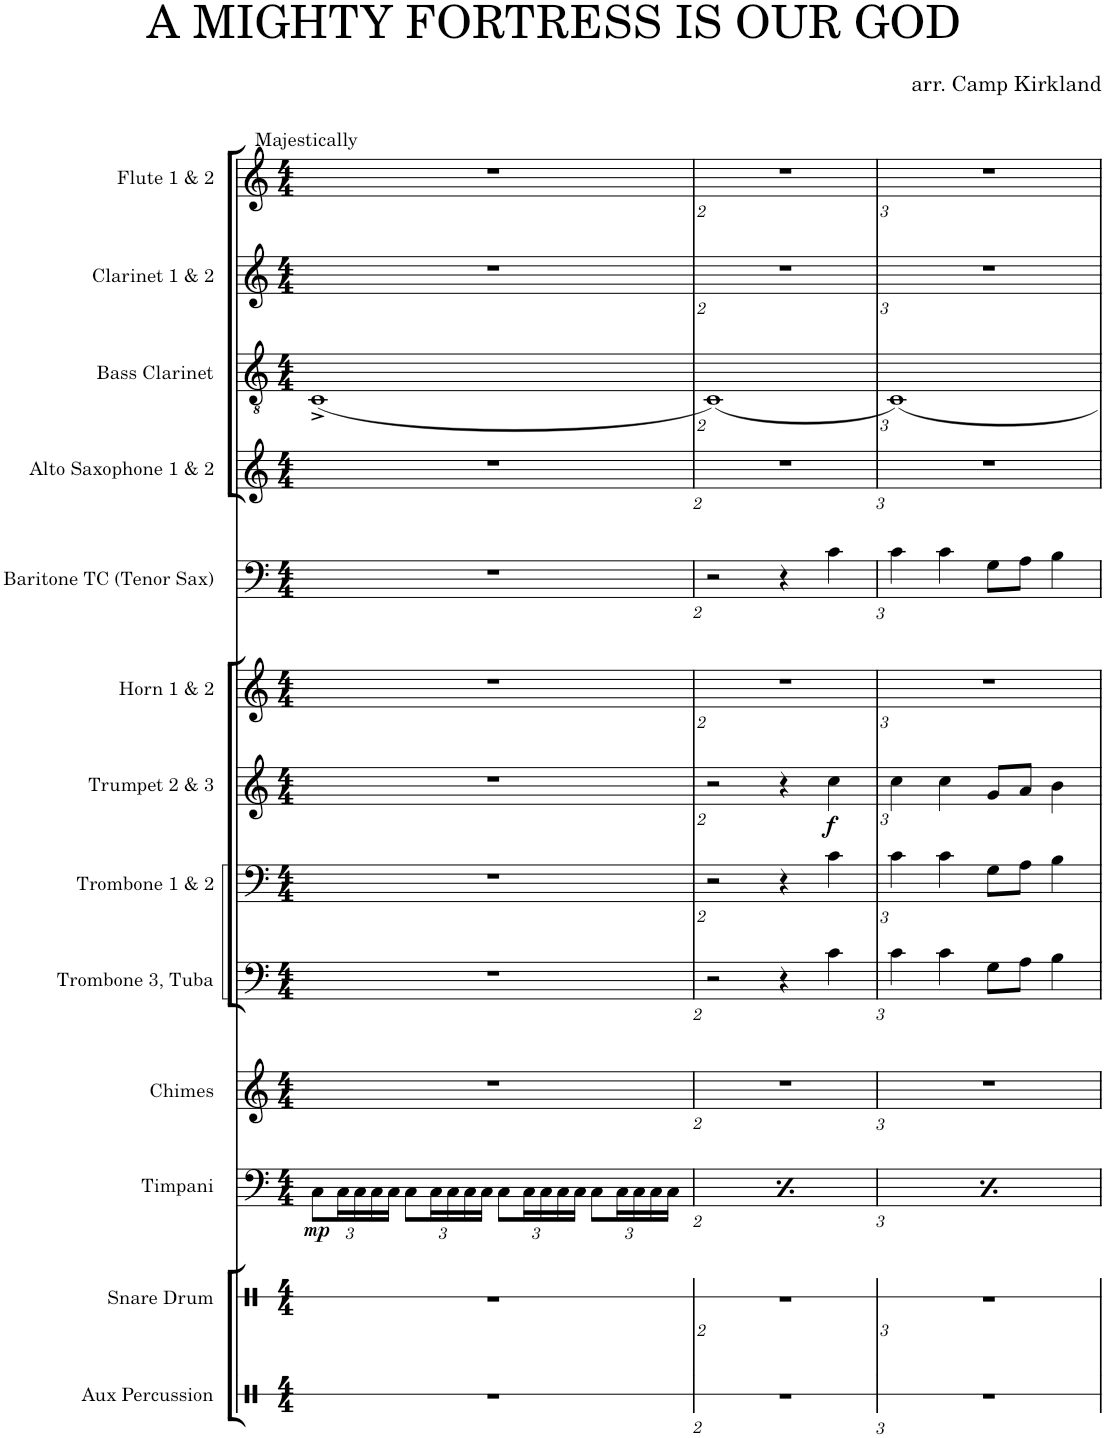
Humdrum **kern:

**kern	**kern	**kern	**dynam	**kern	**kern	**kern	**kern	**dynam	**kern	**kern	**kern	**kern	**kern	**kern
*part13	*part12	*part11	*part11	*part10	*part9	*part8	*part7	*part7	*part6	*part5	*part4	*part3	*part2	*part1
*staff13	*staff12	*staff11	*staff11	*staff10	*staff9	*staff8	*staff7	*staff7	*staff6	*staff5	*staff4	*staff3	*staff2	*staff1
*I"Aux Percussion	*I"Snare Drum	*I"Timpani	*	*I"Chimes	*I"Trombone 3, Tuba	*I"Trombone 1 &amp; 2	*I"Trumpet 2 &amp; 3	*	*I"Horn 1 &amp; 2	*I"Baritone TC (Tenor Sax)	*I"Alto Saxophone 1 &amp; 2	*I"Bass Clarinet	*I"Clarinet 1 &amp; 2	*I"Flute 1 &amp; 2
*I'Aux Perc	*I'SD	*I'Timp.	*	*I'Cme.	*I'Tbn. 3, Tuba	*I'Tbn. 1 &amp; 2	*I'Tpt. 2 &amp; 3	*	*I'Hn. 1 &amp; 2	*I'Bar. TC (Tenor Sax)	*I'A. Sax. 1 &amp; 2	*I'B. Cl.	*I'Cl. 1 &amp; 2	*I'Fl. 1 &amp; 2
*stria1	*stria1	*	*	*	*	*	*	*	*	*	*	*	*	*
*clefX	*clefX	*clefF4	*	*clefG2	*clefF4	*clefF4	*clefG2	*	*clefG2	*clefF4	*clefG2	*clefGv2	*clefG2	*clefG2
*	*	*	*	*	*	*	*Trd1c2	*	*Trd4c7	*Trd4c7	*Trd5c9	*Trd8c14	*Trd1c2	*
*k[]	*k[]	*k[]	*	*k[]	*k[]	*k[]	*k[]	*	*k[]	*k[]	*k[]	*k[]	*k[]	*k[]
*M4/4	*M4/4	*M4/4	*	*M4/4	*M4/4	*M4/4	*M4/4	*	*M4/4	*M4/4	*M4/4	*M4/4	*M4/4	*M4/4
*	*	*Xbrackettup	*	*	*	*	*	*	*	*	*	*	*	*
=1	=1	=1	=1	=1	=1	=1	=1	=1	=1	=1	=1	=1	=1	=1
!	!	!	!	!	!	!	!	!	!	!	!	!	!	!LO:TX:a:t=Majestically
!	!	!	!LO:DY:b	!	!	!	!	!	!	!	!	!	!	!
1r	1r	12C\L	mp	1r	1r	1r	1r	.	1r	1r	1r	(1C^	1r	1r
.	.	24C\L	.	.	.	.	.	.	.	.	.	.	.	.
.	.	24C\	.	.	.	.	.	.	.	.	.	.	.	.
.	.	24C\	.	.	.	.	.	.	.	.	.	.	.	.
.	.	24C\JJ	.	.	.	.	.	.	.	.	.	.	.	.
.	.	12C\L	.	.	.	.	.	.	.	.	.	.	.	.
.	.	24C\L	.	.	.	.	.	.	.	.	.	.	.	.
.	.	24C\	.	.	.	.	.	.	.	.	.	.	.	.
.	.	24C\	.	.	.	.	.	.	.	.	.	.	.	.
.	.	24C\JJ	.	.	.	.	.	.	.	.	.	.	.	.
.	.	12C\L	.	.	.	.	.	.	.	.	.	.	.	.
.	.	24C\L	.	.	.	.	.	.	.	.	.	.	.	.
.	.	24C\	.	.	.	.	.	.	.	.	.	.	.	.
.	.	24C\	.	.	.	.	.	.	.	.	.	.	.	.
.	.	24C\JJ	.	.	.	.	.	.	.	.	.	.	.	.
.	.	12C\L	.	.	.	.	.	.	.	.	.	.	.	.
.	.	24C\L	.	.	.	.	.	.	.	.	.	.	.	.
.	.	24C\	.	.	.	.	.	.	.	.	.	.	.	.
.	.	24C\	.	.	.	.	.	.	.	.	.	.	.	.
.	.	24C\JJ	.	.	.	.	.	.	.	.	.	.	.	.
=2	=2	=2	=2	=2	=2	=2	=2	=2	=2	=2	=2	=2	=2	=2
!	!	!	!LO:DY:b	!	!	!	!	!	!	!	!	!	!	!
1r	1r	12C\L	mp	1r	2r	2r	2r	.	1r	2r	1r	(1C)	1r	1r
.	.	24C\L	.	.	.	.	.	.	.	.	.	.	.	.
.	.	24C\	.	.	.	.	.	.	.	.	.	.	.	.
.	.	24C\	.	.	.	.	.	.	.	.	.	.	.	.
.	.	24C\JJ	.	.	.	.	.	.	.	.	.	.	.	.
.	.	12C\L	.	.	.	.	.	.	.	.	.	.	.	.
.	.	24C\L	.	.	.	.	.	.	.	.	.	.	.	.
.	.	24C\	.	.	.	.	.	.	.	.	.	.	.	.
.	.	24C\	.	.	.	.	.	.	.	.	.	.	.	.
.	.	24C\JJ	.	.	.	.	.	.	.	.	.	.	.	.
.	.	12C\L	.	.	4r	4r	4r	.	.	4r	.	.	.	.
.	.	24C\L	.	.	.	.	.	.	.	.	.	.	.	.
.	.	24C\	.	.	.	.	.	.	.	.	.	.	.	.
.	.	24C\	.	.	.	.	.	.	.	.	.	.	.	.
.	.	24C\JJ	.	.	.	.	.	.	.	.	.	.	.	.
!	!	!	!	!	!	!	!	!LO:DY:b	!	!	!	!	!	!
.	.	12C\L	.	.	4c\	4c\	4cc\	f	.	4c\	.	.	.	.
.	.	24C\L	.	.	.	.	.	.	.	.	.	.	.	.
.	.	24C\	.	.	.	.	.	.	.	.	.	.	.	.
.	.	24C\	.	.	.	.	.	.	.	.	.	.	.	.
.	.	24C\JJ	.	.	.	.	.	.	.	.	.	.	.	.
=3	=3	=3	=3	=3	=3	=3	=3	=3	=3	=3	=3	=3	=3	=3
!	!	!	!LO:DY:b	!	!	!	!	!	!	!	!	!	!	!
1r	1r	12C\L	mp	1r	4c\	4c\	4cc\	.	1r	4c\	1r	1C)	1r	1r
.	.	24C\L	.	.	.	.	.	.	.	.	.	.	.	.
.	.	24C\	.	.	.	.	.	.	.	.	.	.	.	.
.	.	24C\	.	.	.	.	.	.	.	.	.	.	.	.
.	.	24C\JJ	.	.	.	.	.	.	.	.	.	.	.	.
.	.	12C\L	.	.	4c\	4c\	4cc\	.	.	4c\	.	.	.	.
.	.	24C\L	.	.	.	.	.	.	.	.	.	.	.	.
.	.	24C\	.	.	.	.	.	.	.	.	.	.	.	.
.	.	24C\	.	.	.	.	.	.	.	.	.	.	.	.
.	.	24C\JJ	.	.	.	.	.	.	.	.	.	.	.	.
.	.	12C\L	.	.	8G\L	8G\L	8g/L	.	.	8G\L	.	.	.	.
.	.	24C\L	.	.	.	.	.	.	.	.	.	.	.	.
.	.	24C\	.	.	8A\J	8A\J	8a/J	.	.	8A\J	.	.	.	.
.	.	24C\	.	.	.	.	.	.	.	.	.	.	.	.
.	.	24C\JJ	.	.	.	.	.	.	.	.	.	.	.	.
.	.	12C\L	.	.	4B\	4B\	4b\	.	.	4B\	.	.	.	.
.	.	24C\L	.	.	.	.	.	.	.	.	.	.	.	.
.	.	24C\	.	.	.	.	.	.	.	.	.	.	.	.
.	.	24C\	.	.	.	.	.	.	.	.	.	.	.	.
.	.	24C\JJ	.	.	.	.	.	.	.	.	.	.	.	.
=	=	=	=	=	=	=	=	=	=	=	=	=	=	=
*-	*-	*-	*-	*-	*-	*-	*-	*-	*-	*-	*-	*-	*-	*-
